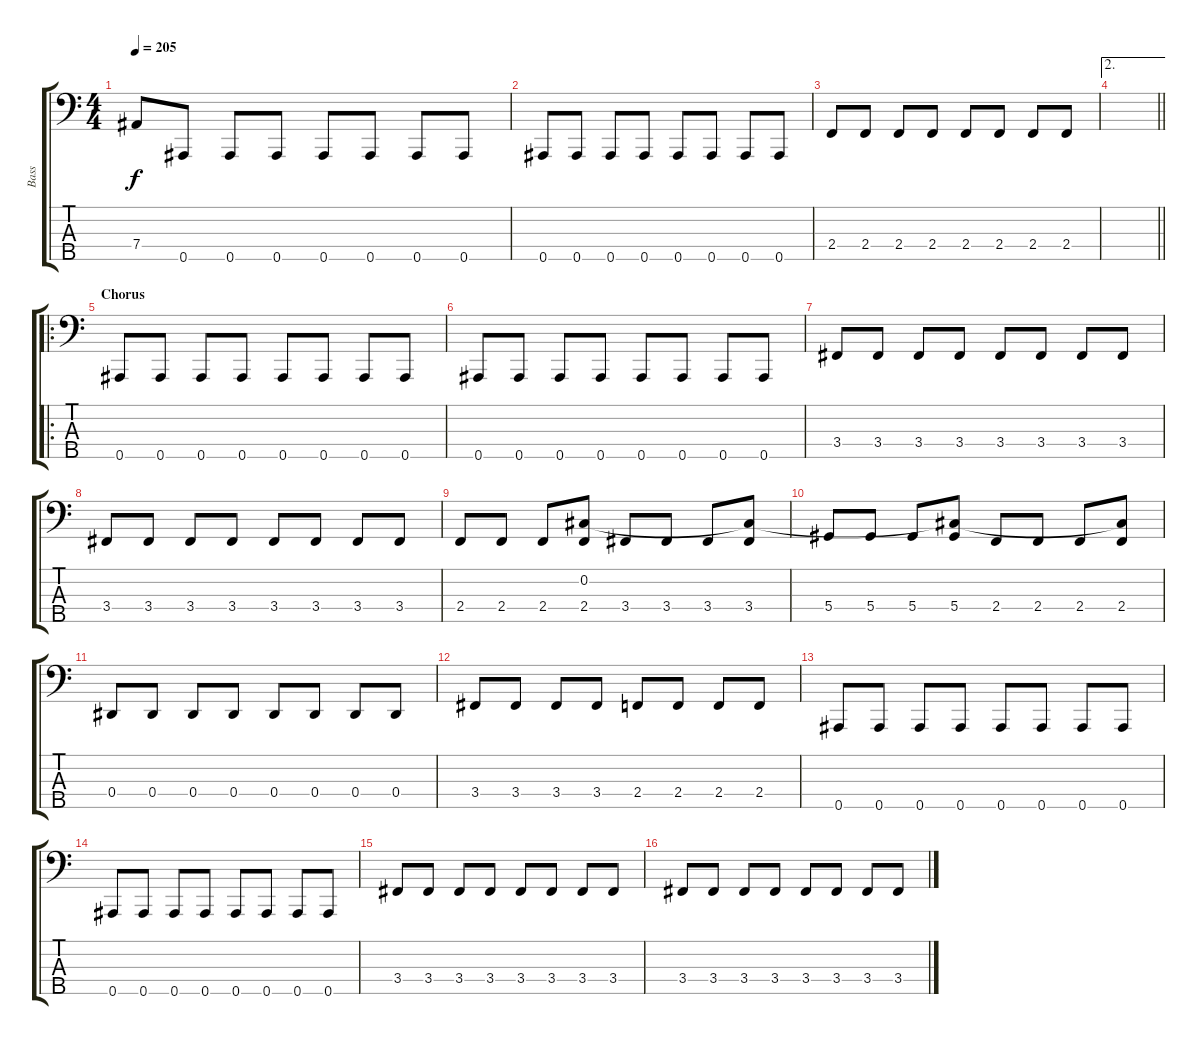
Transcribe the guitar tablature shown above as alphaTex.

\track ("Bass" "Bass") {instrument electricbassfinger}
\staff {score tabs}
\tuning (Gb2 Db2 Ab1 Eb1 Bb0) {hide}
\ts (4 4)
\tempo 205
\clef f4
\ks c
7.4.8{dy f} 0.5.8 0.5.8 0.5.8 0.5.8 0.5.8 0.5.8 0.5.8 |
0.5.8 0.5.8 0.5.8 0.5.8 0.5.8 0.5.8 0.5.8 0.5.8 |
2.4.8 2.4.8 2.4.8 2.4.8 2.4.8 2.4.8 2.4.8 2.4.8 |
\ae 2
\barLineRight lightlight
|
\ro
\section ("" "Chorus")
0.5.8 0.5.8 0.5.8 0.5.8 0.5.8 0.5.8 0.5.8 0.5.8 |
0.5.8 0.5.8 0.5.8 0.5.8 0.5.8 0.5.8 0.5.8 0.5.8 |
3.4.8 3.4.8 3.4.8 3.4.8 3.4.8 3.4.8 3.4.8 3.4.8 |
3.4.8 3.4.8 3.4.8 3.4.8 3.4.8 3.4.8 3.4.8 3.4.8 |
2.4.8 2.4.8 2.4.8 (0.2 2.4).8 3.4.8 3.4.8 3.4.8 (0.2{t} 3.4).8 |
5.4.8 5.4.8 5.4.8 (0.2{t} 5.4).8 2.4.8 2.4.8 2.4.8 (0.2{t} 2.4).8 |
0.4.8 0.4.8 0.4.8 0.4.8 0.4.8 0.4.8 0.4.8 0.4.8 |
3.4.8 3.4.8 3.4.8 3.4.8 2.4.8 2.4.8 2.4.8 2.4.8 |
0.5.8 0.5.8 0.5.8 0.5.8 0.5.8 0.5.8 0.5.8 0.5.8 |
0.5.8 0.5.8 0.5.8 0.5.8 0.5.8 0.5.8 0.5.8 0.5.8 |
3.4.8 3.4.8 3.4.8 3.4.8 3.4.8 3.4.8 3.4.8 3.4.8 |
3.4.8 3.4.8 3.4.8 3.4.8 3.4.8 3.4.8 3.4.8 3.4.8
